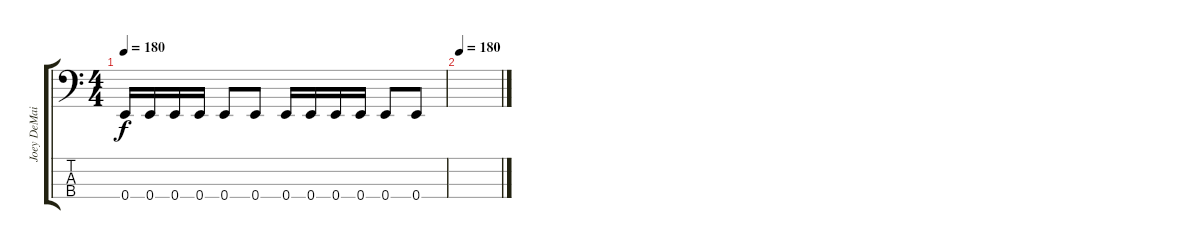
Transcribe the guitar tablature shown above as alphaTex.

\track ("Joey DeMaio" "Joey DeMai") {instrument electricbasspick}
\staff {score tabs}
\tuning (G2 D2 A1 E1) {hide}
\ts (4 4)
\tempo 180
\clef f4
\ks c
0.4.16{dy f} 0.4.16 0.4.16 0.4.16 0.4.8 0.4.8 0.4.16 0.4.16 0.4.16 0.4.16 0.4.8 0.4.8 |
\tempo 180
